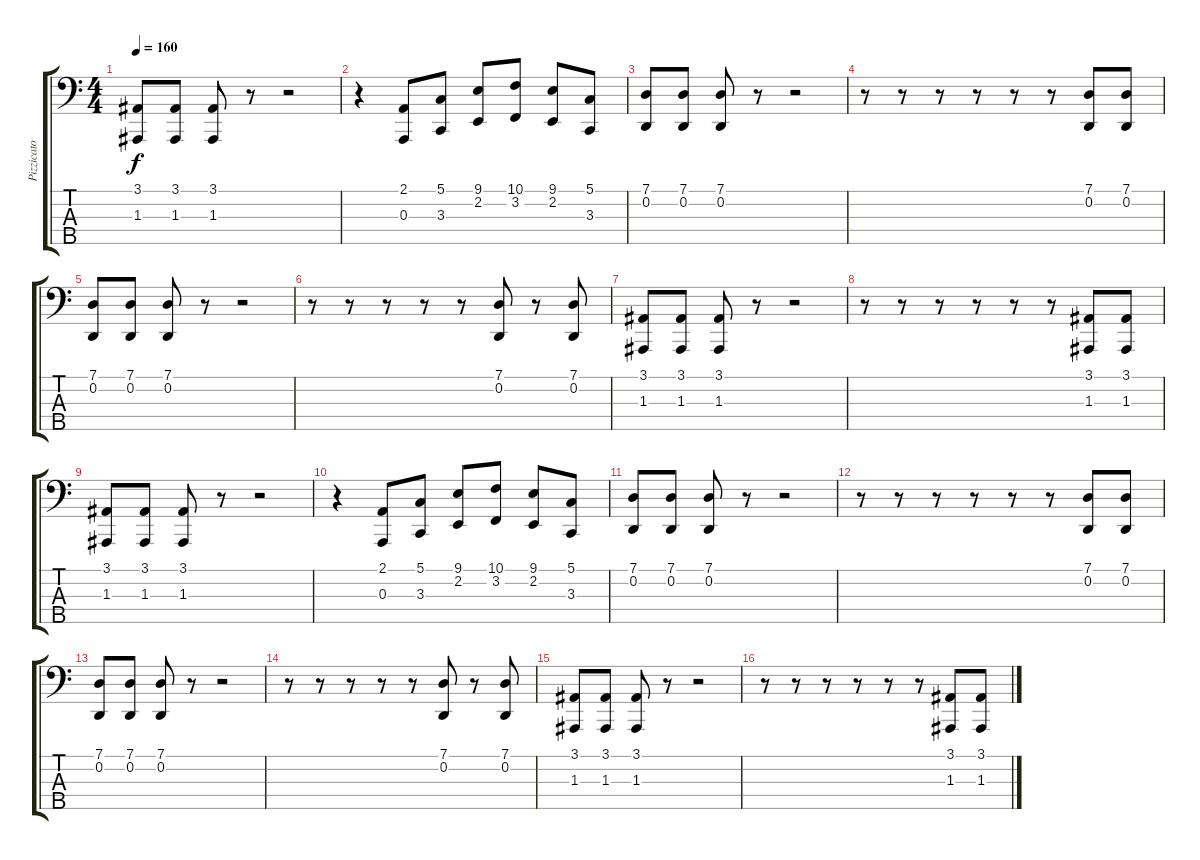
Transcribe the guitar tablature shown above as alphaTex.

\track ("Pizzicato" "Pizzicato") {instrument pizzicatostrings}
\staff {score tabs}
\tuning (G2 D2 A1 E1 B0) {hide}
\ts (4 4)
\tempo 160
\clef f4
\ks c
(3.1 1.3).8{dy f} (3.1 1.3).8 (3.1 1.3).8 r.8 r.2 |
r.4 (2.1 0.3).8 (5.1 3.3).8 (9.1 2.2).8 (10.1 3.2).8 (9.1 2.2).8 (5.1 3.3).8 |
(7.1 0.2).8 (7.1 0.2).8 (7.1 0.2).8 r.8 r.2 |
r.8 r.8 r.8 r.8 r.8 r.8 (7.1 0.2).8 (7.1 0.2).8 |
(7.1 0.2).8 (7.1 0.2).8 (7.1 0.2).8 r.8 r.2 |
r.8 r.8 r.8 r.8 r.8 (7.1 0.2).8 r.8 (7.1 0.2).8 |
(3.1 1.3).8 (3.1 1.3).8 (3.1 1.3).8 r.8 r.2 |
r.8 r.8 r.8 r.8 r.8 r.8 (3.1 1.3).8 (3.1 1.3).8 |
(3.1 1.3).8 (3.1 1.3).8 (3.1 1.3).8 r.8 r.2 |
r.4 (2.1 0.3).8 (5.1 3.3).8 (9.1 2.2).8 (10.1 3.2).8 (9.1 2.2).8 (5.1 3.3).8 |
(7.1 0.2).8 (7.1 0.2).8 (7.1 0.2).8 r.8 r.2 |
r.8 r.8 r.8 r.8 r.8 r.8 (7.1 0.2).8 (7.1 0.2).8 |
(7.1 0.2).8 (7.1 0.2).8 (7.1 0.2).8 r.8 r.2 |
r.8 r.8 r.8 r.8 r.8 (7.1 0.2).8 r.8 (7.1 0.2).8 |
(3.1 1.3).8 (3.1 1.3).8 (3.1 1.3).8 r.8 r.2 |
r.8 r.8 r.8 r.8 r.8 r.8 (3.1 1.3).8 (3.1 1.3).8
